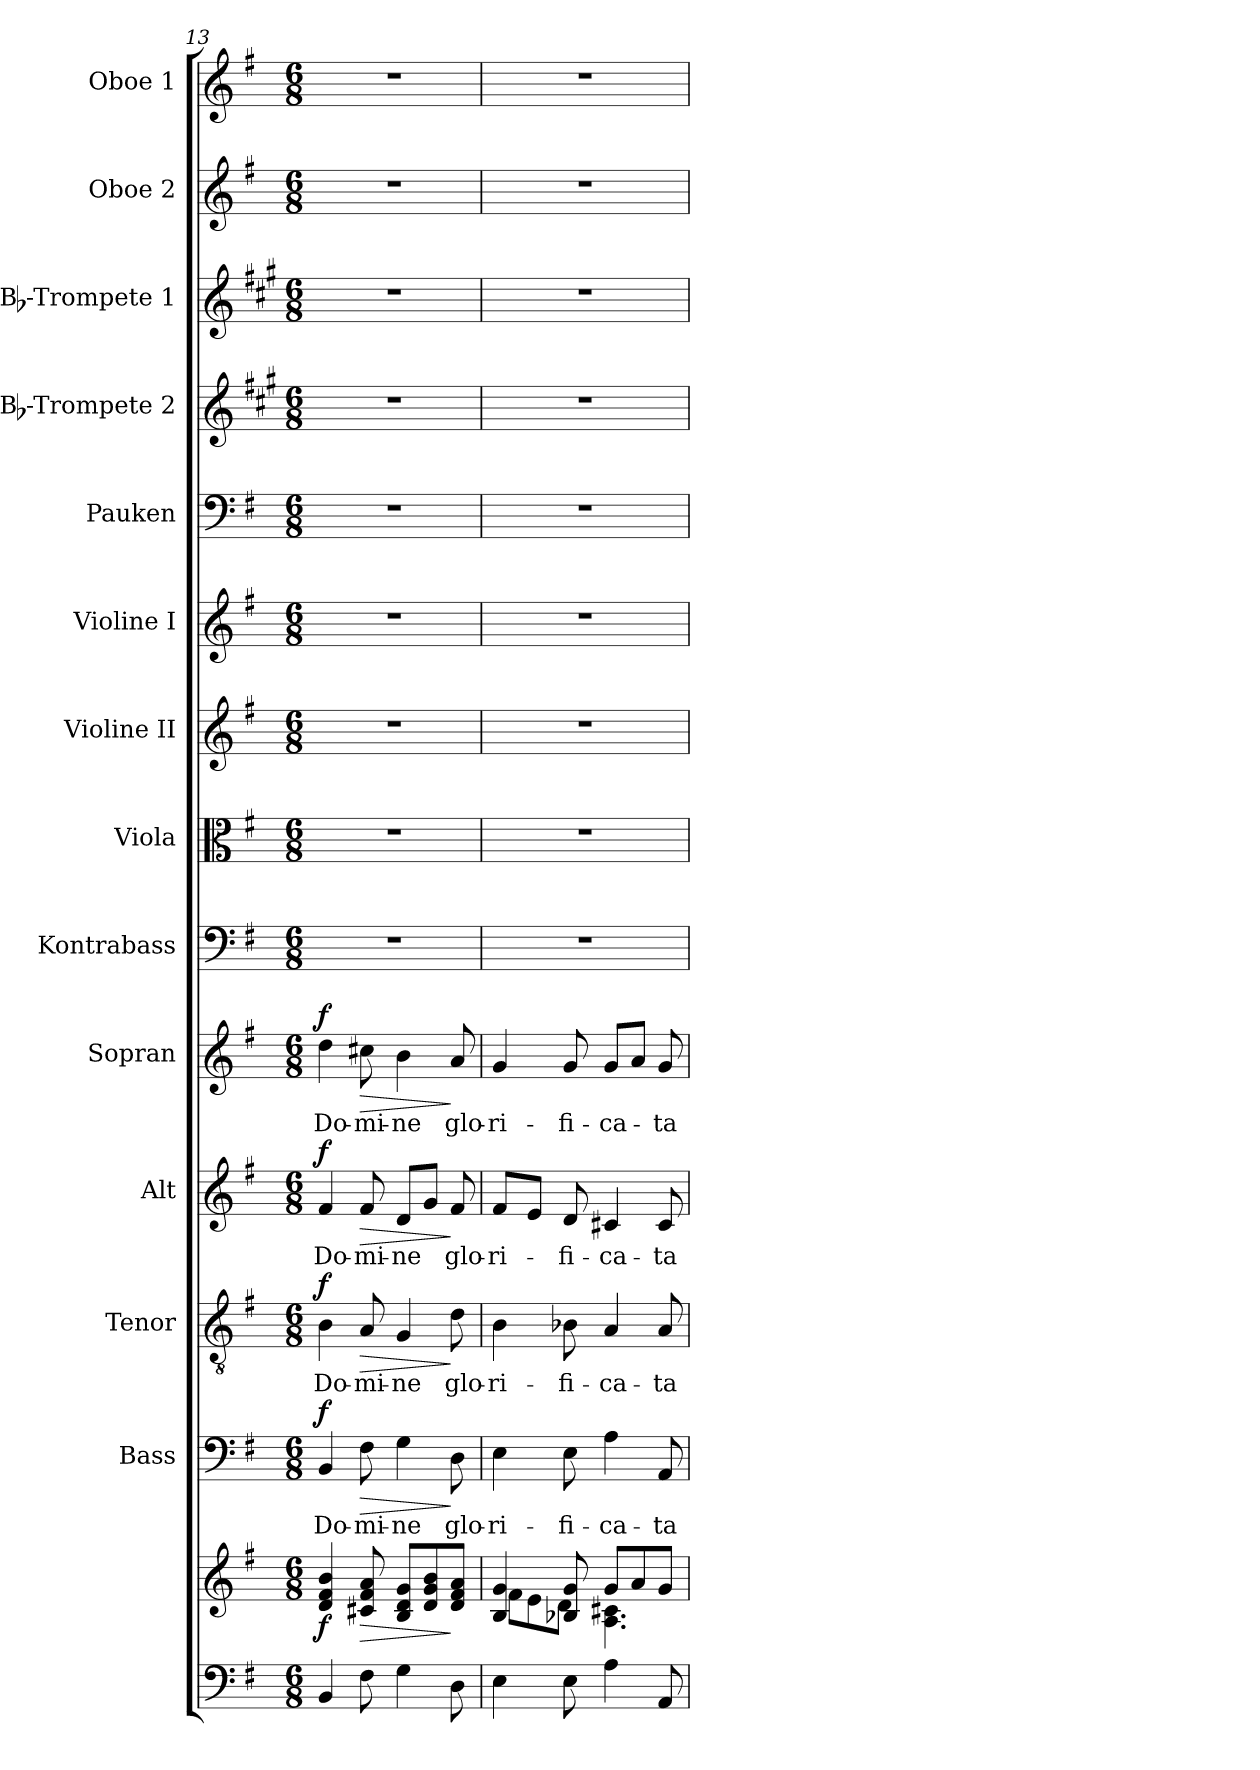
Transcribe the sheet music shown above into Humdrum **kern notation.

**kern	**kern	**dynam	**kern	**text	**dynam	**kern	**text	**dynam	**kern	**text	**dynam	**kern	**text	**dynam	**kern	**kern	**kern	**kern	**kern	**kern	**kern	**kern	**kern
*part14	*part14	*part14	*part13	*part13	*part13	*part12	*part12	*part12	*part11	*part11	*part11	*part10	*part10	*part10	*part9	*part8	*part7	*part6	*part5	*part4	*part3	*part2	*part1
*staff15	*staff14	*staff14/15	*staff13	*staff13	*staff13	*staff12	*staff12	*staff12	*staff11	*staff11	*staff11	*staff10	*staff10	*staff10	*staff9	*staff8	*staff7	*staff6	*staff5	*staff4	*staff3	*staff2	*staff1
*	*	*	*I"Bass	*	*	*I"Tenor	*	*	*I"Alt	*	*	*I"Sopran	*	*	*I"Kontrabass	*I"Viola	*I"Violine II	*I"Violine I	*I"Pauken	*I"Bb-Trompete 2	*I"Bb-Trompete 1	*I"Oboe 2	*I"Oboe 1
*	*	*	*I'B.	*	*	*I'T.	*	*	*I'A.	*	*	*I'S.	*	*	*I'Kb.	*I'Vla.	*I'Vl. II	*I'Vl. I	*I'Pk.	*I'Bb Trp. 2	*I'Bb Trp. 1	*I'Ob. 2	*I'Ob. 1
*clefF4	*clefG2	*	*clefF4	*	*	*clefGv2	*	*	*clefG2	*	*	*clefG2	*	*	*clefF4	*clefC3	*clefG2	*clefG2	*clefF4	*clefG2	*clefG2	*clefG2	*clefG2
*	*	*	*	*	*	*	*	*	*	*	*	*	*	*	*ITrd7c12	*	*	*	*	*ITrd1c2	*ITrd1c2	*	*
*k[f#]	*k[f#]	*	*k[f#]	*	*	*k[f#]	*	*	*k[f#]	*	*	*k[f#]	*	*	*k[f#]	*k[f#]	*k[f#]	*k[f#]	*k[f#]	*k[f#]	*k[f#]	*k[f#]	*k[f#]
*G:	*G:	*	*G:	*	*	*G:	*	*	*G:	*	*	*G:	*	*	*G:	*G:	*G:	*G:	*G:	*G:	*G:	*G:	*G:
*M6/8	*M6/8	*	*M6/8	*	*	*M6/8	*	*	*M6/8	*	*	*M6/8	*	*	*M6/8	*M6/8	*M6/8	*M6/8	*M6/8	*M6/8	*M6/8	*M6/8	*M6/8
=13	=13	=13	=13	=13	=13	=13	=13	=13	=13	=13	=13	=13	=13	=13	=13	=13	=13	=13	=13	=13	=13	=13	=13
!	!	!LO:DY:b	!	!LO:LY:b	!LO:DY:a	!	!LO:LY:b	!LO:DY:a	!	!LO:LY:b	!LO:DY:a	!	!LO:LY:b	!LO:DY:a	!	!	!	!	!	!	!	!	!
4BB/	4d/ 4f#/ 4b/	f	4BB/	Do-	f	4B\	Do-	f	4f#/	Do-	f	4dd\	Do-	f	2.r	2.r	2.r	2.r	2.r	2.r	2.r	2.r	2.r
!	!	!LO:HP:b	!	!LO:LY:b	!LO:HP:b	!	!LO:LY:b	!LO:HP:b	!	!LO:LY:b	!LO:HP:b	!	!LO:LY:b	!LO:HP:b	!	!	!	!	!	!	!	!	!
8F#\	8c#X/ 8f#/ 8a/	>	8F#\	-mi-	>	8A/	-mi-	>	8f#/	-mi-	>	8cc#X\	-mi-	>	.	.	.	.	.	.	.	.	.
!	!	!	!	!LO:LY:b	!	!	!LO:LY:b	!	!	!LO:LY:b	!	!	!LO:LY:b	!	!	!	!	!	!	!	!	!	!
4G\	8B/ 8d/ 8g/L	.	4G\	-ne	.	4G/	-ne	.	8d/L	-ne	.	4b\	-ne	.	.	.	.	.	.	.	.	.	.
.	8d/ 8g/ 8b/	.	.	.	.	.	.	.	8g/J	.	.	.	.	.	.	.	.	.	.	.	.	.	.
!	!	!	!	!LO:LY:b	!	!	!LO:LY:b	!	!	!LO:LY:b	!	!	!LO:LY:b	!	!	!	!	!	!	!	!	!	!
8D\	8d/ 8f#/ 8a/J	]	8D\	glo-	]	8d\	glo-	]	8f#/	glo-	]	8a/	glo-	]	.	.	.	.	.	.	.	.	.
=14	=14	=14	=14	=14	=14	=14	=14	=14	=14	=14	=14	=14	=14	=14	=14	=14	=14	=14	=14	=14	=14	=14	=14
*	*^	*	*	*	*	*	*	*	*	*	*	*	*	*	*	*	*	*	*	*	*	*	*
!	!	!	!	!	!LO:LY:b	!	!	!LO:LY:b	!	!	!LO:LY:b	!	!	!LO:LY:b	!	!	!	!	!	!	!	!	!	!
4E\	4B/ 4g/	8f#\L	.	4E\	-ri-	.	4B\	-ri-	.	8f#/L	-ri-	.	4g/	-ri-	.	2.r	2.r	2.r	2.r	2.r	2.r	2.r	2.r	2.r
.	.	8e\	.	.	.	.	.	.	.	8e/J	.	.	.	.	.	.	.	.	.	.	.	.	.	.
!	!	!	!	!	!LO:LY:b	!	!	!LO:LY:b	!	!	!LO:LY:b	!	!	!LO:LY:b	!	!	!	!	!	!	!	!	!	!
8E\	8B-X/ 8g/	8d\J	.	8E\	-fi-	.	8B-X\	-fi-	.	8d/	-fi-	.	8g/	-fi-	.	.	.	.	.	.	.	.	.	.
!	!	!	!	!	!LO:LY:b	!	!	!LO:LY:b	!	!	!LO:LY:b	!	!	!LO:LY:b	!	!	!	!	!	!	!	!	!	!
4A\	8g/L	4.A\ 4.c#X\	.	4A\	-ca-	.	4A/	-ca-	.	4c#X/	-ca-	.	8g/L	-ca-	.	.	.	.	.	.	.	.	.	.
.	8a/	.	.	.	.	.	.	.	.	.	.	.	8a/J	.	.	.	.	.	.	.	.	.	.	.
!	!	!	!	!	!LO:LY:b	!	!	!LO:LY:b	!	!	!LO:LY:b	!	!	!LO:LY:b	!	!	!	!	!	!	!	!	!	!
8AA/	8g/J	.	.	8AA/	-ta	.	8A/	-ta	.	8c#/	-ta	.	8g/	-ta	.	.	.	.	.	.	.	.	.	.
*	*v	*v	*	*	*	*	*	*	*	*	*	*	*	*	*	*	*	*	*	*	*	*	*	*
=	=	=	=	=	=	=	=	=	=	=	=	=	=	=	=	=	=	=	=	=	=	=	=
*-	*-	*-	*-	*-	*-	*-	*-	*-	*-	*-	*-	*-	*-	*-	*-	*-	*-	*-	*-	*-	*-	*-	*-
